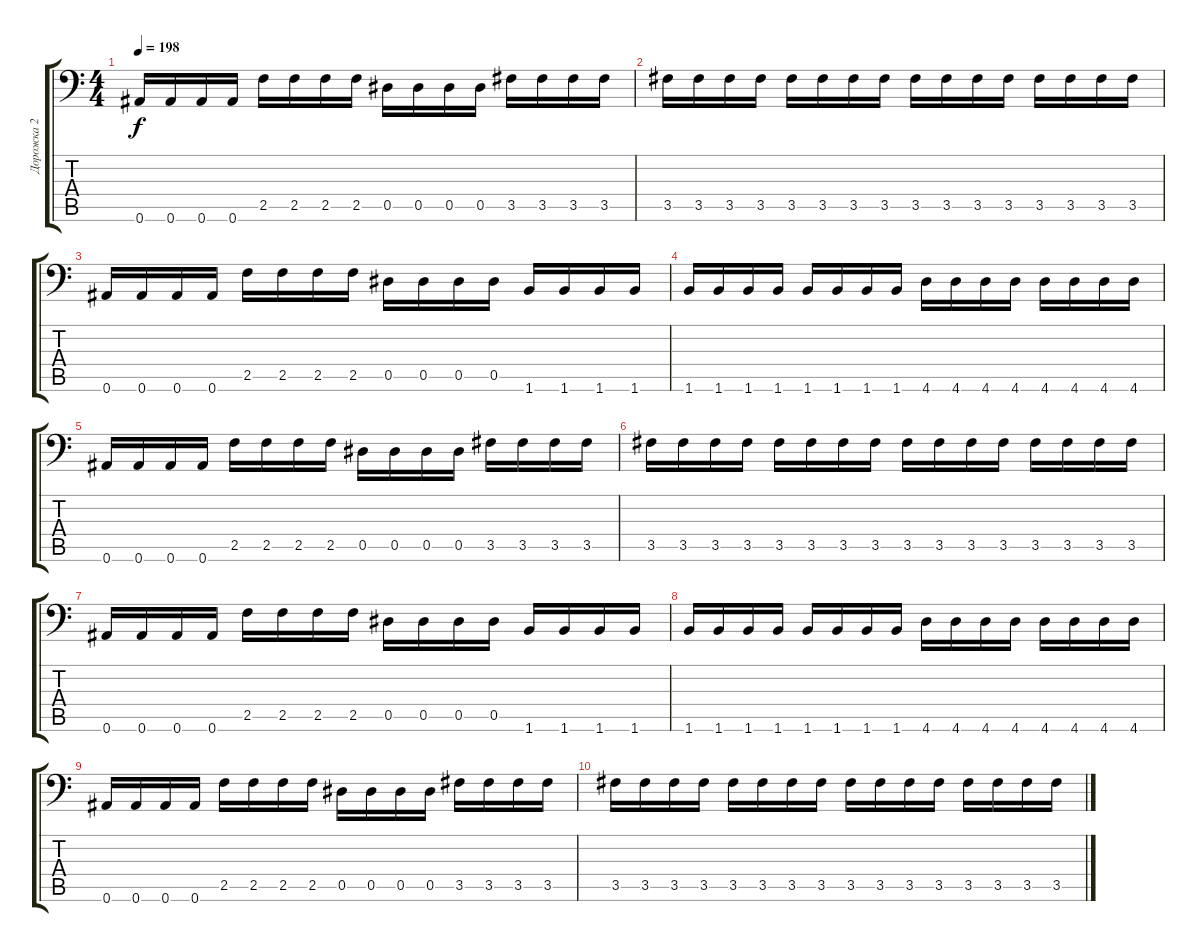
\track ("Дорожка 2" "Дорожка 2") {instrument distortionguitar}
\staff {score tabs}
\tuning (Bb3 F3 Db3 Ab2 Eb2 Bb1) {hide}
\ts (4 4)
\tempo 198
\clef f4
\ks c
0.6.16{dy f volume 13} 0.6.16 0.6.16 0.6.16 2.5.16 2.5.16 2.5.16 2.5.16 0.5.16 0.5.16 0.5.16 0.5.16 3.5.16 3.5.16 3.5.16 3.5.16 |
3.5.16{volume 12} 3.5.16 3.5.16 3.5.16 3.5.16 3.5.16 3.5.16 3.5.16 3.5.16 3.5.16 3.5.16 3.5.16 3.5.16 3.5.16 3.5.16 3.5.16 |
0.6.16{volume 11} 0.6.16 0.6.16 0.6.16 2.5.16 2.5.16 2.5.16 2.5.16 0.5.16 0.5.16 0.5.16 0.5.16 1.6.16 1.6.16 1.6.16 1.6.16 |
1.6.16{volume 10} 1.6.16 1.6.16 1.6.16 1.6.16 1.6.16 1.6.16 1.6.16 4.6.16 4.6.16 4.6.16 4.6.16 4.6.16 4.6.16 4.6.16 4.6.16 |
0.6.16{volume 9} 0.6.16 0.6.16 0.6.16 2.5.16 2.5.16 2.5.16 2.5.16 0.5.16 0.5.16 0.5.16 0.5.16 3.5.16 3.5.16 3.5.16 3.5.16 |
3.5.16{volume 8} 3.5.16 3.5.16 3.5.16 3.5.16 3.5.16 3.5.16 3.5.16 3.5.16 3.5.16 3.5.16 3.5.16 3.5.16 3.5.16 3.5.16 3.5.16 |
0.6.16{volume 7} 0.6.16 0.6.16 0.6.16 2.5.16 2.5.16 2.5.16 2.5.16 0.5.16 0.5.16 0.5.16 0.5.16 1.6.16 1.6.16 1.6.16 1.6.16 |
1.6.16{volume 5} 1.6.16 1.6.16 1.6.16 1.6.16 1.6.16 1.6.16 1.6.16 4.6.16 4.6.16 4.6.16 4.6.16 4.6.16 4.6.16 4.6.16 4.6.16 |
0.6.16{volume 3} 0.6.16 0.6.16 0.6.16 2.5.16 2.5.16 2.5.16 2.5.16 0.5.16 0.5.16 0.5.16 0.5.16 3.5.16 3.5.16 3.5.16 3.5.16 |
3.5.16{volume 1} 3.5.16 3.5.16 3.5.16 3.5.16 3.5.16 3.5.16 3.5.16 3.5.16 3.5.16 3.5.16 3.5.16 3.5.16 3.5.16 3.5.16 3.5.16
